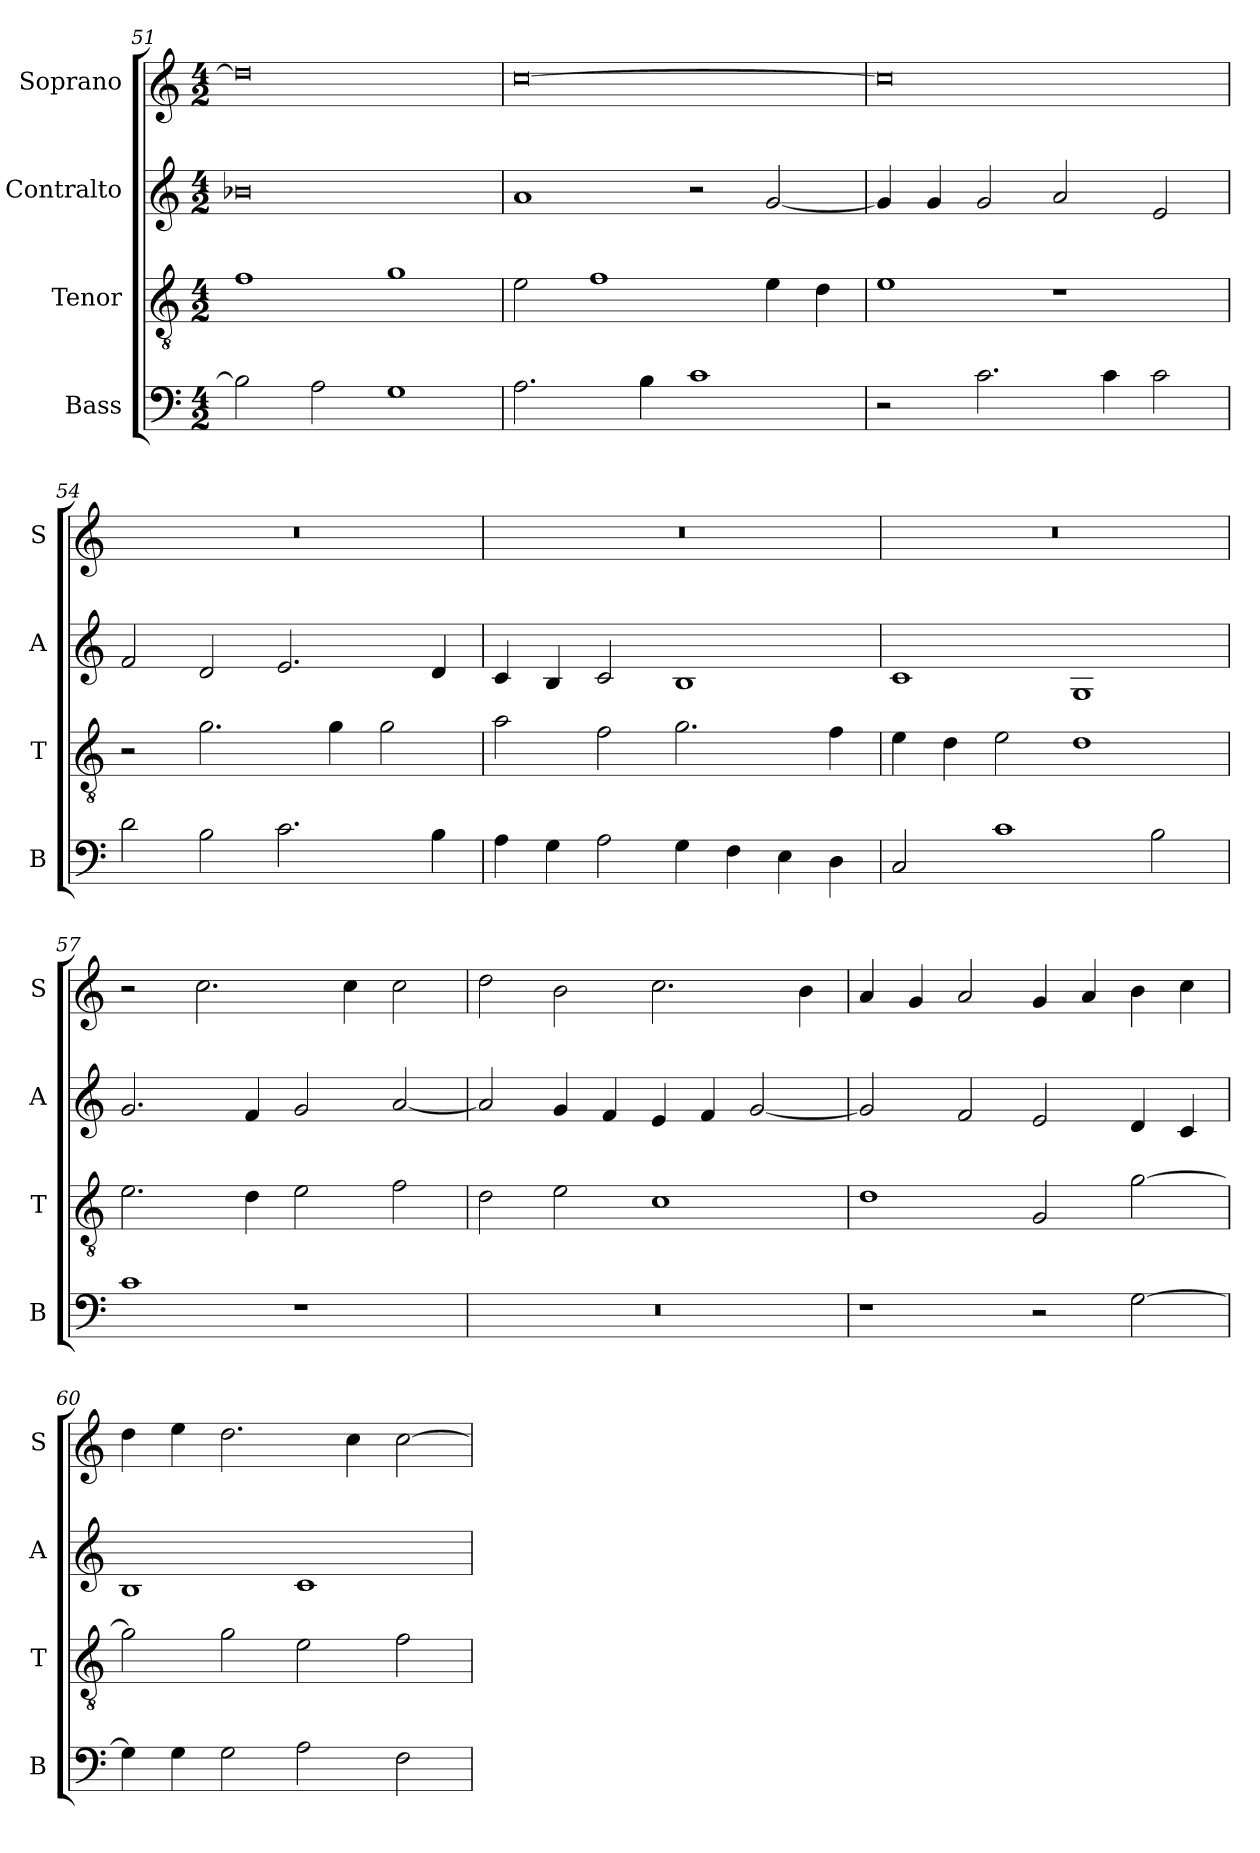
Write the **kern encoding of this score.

**kern	**kern	**kern	**kern
*part4	*part3	*part2	*part1
*staff4	*staff3	*staff2	*staff1
*I"Bass	*I"Tenor	*I"Contralto	*I"Soprano
*I'B	*I'T	*I'A	*I'S
*clefF4	*clefGv2	*clefG2	*clefG2
*k[]	*k[]	*k[]	*k[]
*C:ion	*C:ion	*C:ion	*C:ion
*M4/2	*M4/2	*M4/2	*M4/2
=51	=51	=51	=51
2B-]	1f	0b-X	0dd]
2A	.	.	.
1G	1g	.	.
=52	=52	=52	=52
2.A	2e	1a	[0cc
.	1f	.	.
4B	.	.	.
1c	.	2r	.
.	4e	[2g	.
.	4d	.	.
=53	=53	=53	=53
2r	1e	4g]	0cc]
.	.	4g	.
2.c	.	2g	.
.	1r	2a	.
4c	.	.	.
2c	.	2e	.
=54	=54	=54	=54
2d	2r	2f	0r
2B	2.g	2d	.
2.c	.	2.e	.
.	4g	.	.
.	2g	.	.
4B	.	4d	.
=55	=55	=55	=55
4A	2a	4c	0r
4G	.	4B	.
2A	2f	2c	.
4G	2.g	1B	.
4F	.	.	.
4E	.	.	.
4D	4f	.	.
=56	=56	=56	=56
2C	4e	1c	0r
.	4d	.	.
1c	2e	.	.
.	1d	1G	.
2B	.	.	.
=57	=57	=57	=57
1c	2.e	2.g	2r
.	.	.	2.cc
.	4d	4f	.
1r	2e	2g	.
.	.	.	4cc
.	2f	[2a	2cc
=58	=58	=58	=58
0r	2d	2a]	2dd
.	2e	4g	2b
.	.	4f	.
.	1c	4e	2.cc
.	.	4f	.
.	.	[2g	.
.	.	.	4b
=59	=59	=59	=59
1r	1d	2g]	4a
.	.	.	4g
.	.	2f	2a
2r	2G	2e	4g
.	.	.	4a
[2G	[2g	4d	4b
.	.	4c	4cc
=60	=60	=60	=60
4G]	2g]	1B	4dd
4G	.	.	4ee
2G	2g	.	2.dd
2A	2e	1c	.
.	.	.	4cc
2F	2f	.	[2cc
=	=	=	=
*-	*-	*-	*-
